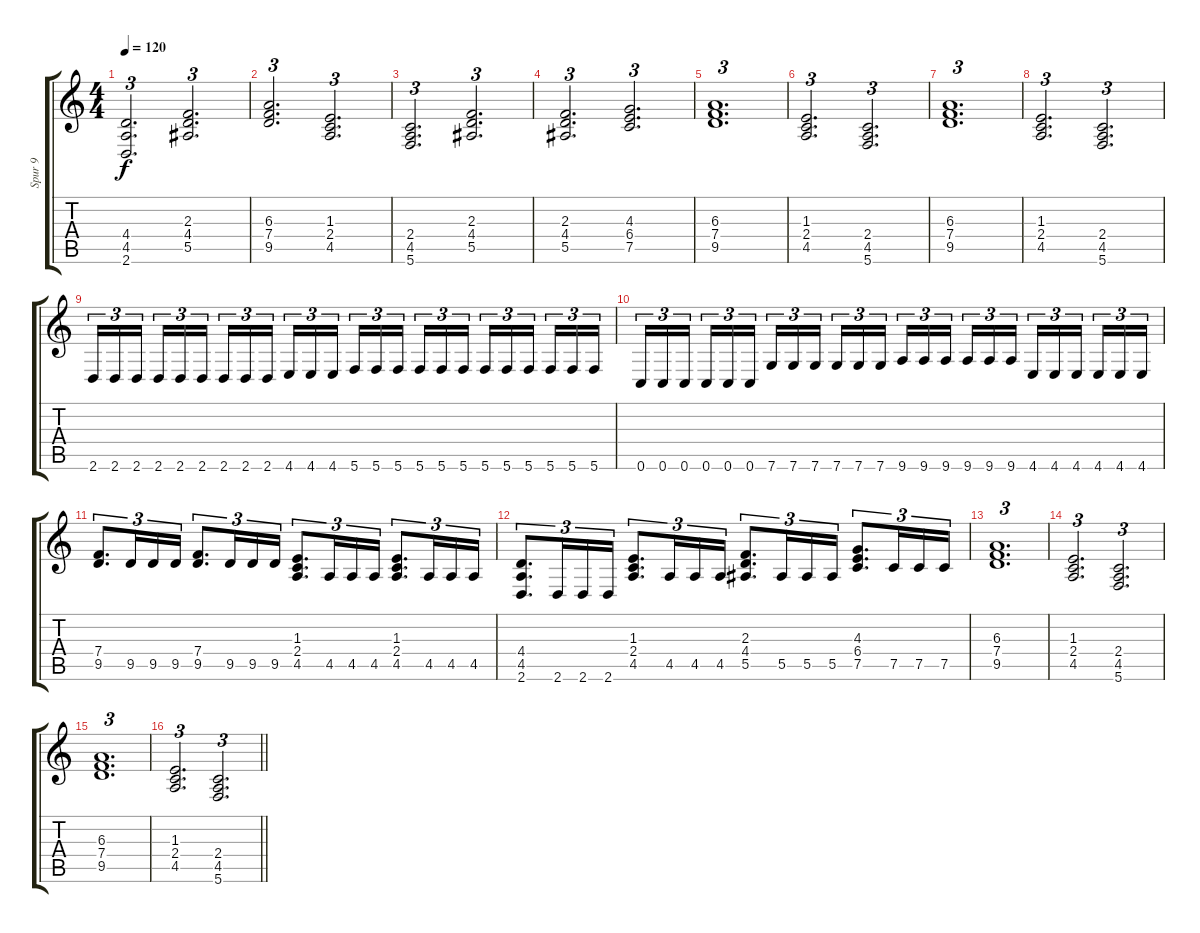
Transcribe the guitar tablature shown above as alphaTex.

\track ("Spur 9" "Spur 9") {instrument distortionguitar}
\staff {score tabs}
\tuning (C4 G3 Eb3 Bb2 F2 C2) {hide}
\ts (4 4)
\tempo 120
\clef g2
\ks c
(4.4 4.5 2.6).2{d tu (3 2) dy f} (2.3 4.4 5.5).2{d tu (3 2)} |
(6.3 7.4 9.5).2{d tu (3 2)} (1.3 2.4 4.5).2{d tu (3 2)} |
(2.4 4.5 5.6).2{d tu (3 2)} (2.3 4.4 5.5).2{d tu (3 2)} |
(2.3 4.4 5.5).2{d tu (3 2)} (4.3 6.4 7.5).2{d tu (3 2)} |
(6.3 7.4 9.5).1{d tu (3 2)} |
(1.3 2.4 4.5).2{d tu (3 2)} (2.4 4.5 5.6).2{d tu (3 2)} |
(6.3 7.4 9.5).1{d tu (3 2)} |
(1.3 2.4 4.5).2{d tu (3 2)} (2.4 4.5 5.6).2{d tu (3 2)} |
2.6.16{tu (3 2)} 2.6.16{tu (3 2)} 2.6.16{tu (3 2) beam splitsecondary} 2.6.16{tu (3 2)} 2.6.16{tu (3 2)} 2.6.16{tu (3 2)} 2.6.16{tu (3 2)} 2.6.16{tu (3 2)} 2.6.16{tu (3 2) beam splitsecondary} 4.6.16{tu (3 2)} 4.6.16{tu (3 2)} 4.6.16{tu (3 2)} 5.6.16{tu (3 2)} 5.6.16{tu (3 2)} 5.6.16{tu (3 2) beam splitsecondary} 5.6.16{tu (3 2)} 5.6.16{tu (3 2)} 5.6.16{tu (3 2)} 5.6.16{tu (3 2)} 5.6.16{tu (3 2)} 5.6.16{tu (3 2) beam splitsecondary} 5.6.16{tu (3 2)} 5.6.16{tu (3 2)} 5.6.16{tu (3 2)} |
0.6.16{tu (3 2)} 0.6.16{tu (3 2)} 0.6.16{tu (3 2) beam splitsecondary} 0.6.16{tu (3 2)} 0.6.16{tu (3 2)} 0.6.16{tu (3 2)} 7.6.16{tu (3 2)} 7.6.16{tu (3 2)} 7.6.16{tu (3 2) beam splitsecondary} 7.6.16{tu (3 2)} 7.6.16{tu (3 2)} 7.6.16{tu (3 2)} 9.6.16{tu (3 2)} 9.6.16{tu (3 2)} 9.6.16{tu (3 2) beam splitsecondary} 9.6.16{tu (3 2)} 9.6.16{tu (3 2)} 9.6.16{tu (3 2)} 4.6.16{tu (3 2)} 4.6.16{tu (3 2)} 4.6.16{tu (3 2) beam splitsecondary} 4.6.16{tu (3 2)} 4.6.16{tu (3 2)} 4.6.16{tu (3 2)} |
(7.4 9.5).8{d tu (3 2)} 9.5.16{tu (3 2)} 9.5.16{tu (3 2)} 9.5.16{tu (3 2)} (7.4 9.5).8{d tu (3 2)} 9.5.16{tu (3 2)} 9.5.16{tu (3 2)} 9.5.16{tu (3 2)} (1.3 2.4 4.5).8{d tu (3 2)} 4.5.16{tu (3 2)} 4.5.16{tu (3 2)} 4.5.16{tu (3 2)} (1.3 2.4 4.5).8{d tu (3 2)} 4.5.16{tu (3 2)} 4.5.16{tu (3 2)} 4.5.16{tu (3 2)} |
(4.4 4.5 2.6).8{d tu (3 2)} 2.6.16{tu (3 2)} 2.6.16{tu (3 2)} 2.6.16{tu (3 2)} (1.3 2.4 4.5).8{d tu (3 2)} 4.5.16{tu (3 2)} 4.5.16{tu (3 2)} 4.5.16{tu (3 2)} (2.3 4.4 5.5).8{d tu (3 2)} 5.5.16{tu (3 2)} 5.5.16{tu (3 2)} 5.5.16{tu (3 2)} (4.3 6.4 7.5).8{d tu (3 2)} 7.5.16{tu (3 2)} 7.5.16{tu (3 2)} 7.5.16{tu (3 2)} |
(6.3 7.4 9.5).1{d tu (3 2)} |
(1.3 2.4 4.5).2{d tu (3 2)} (2.4 4.5 5.6).2{d tu (3 2)} |
(6.3 7.4 9.5).1{d tu (3 2)} |
\barLineRight lightlight
(1.3 2.4 4.5).2{d tu (3 2)} (2.4 4.5 5.6).2{d tu (3 2)}
